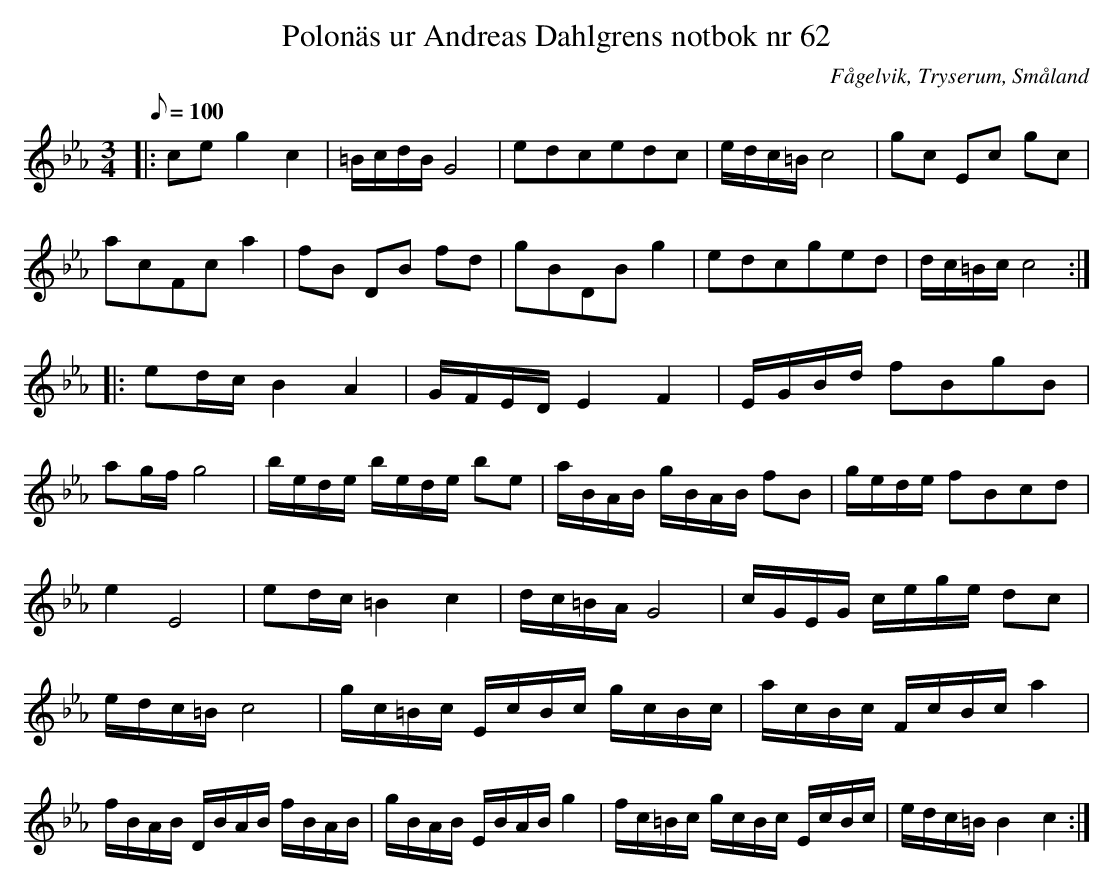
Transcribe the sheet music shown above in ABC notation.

X:1
T:Polonäs ur Andreas Dahlgrens notbok nr 62
O:Fågelvik, Tryserum, Småland
M:3/4
Q:100
L:1/8
Se även  Donat (MA5 40) http://www.folkwiki.se/Musik/738
K:Cm
|:ce g2 c2|=B/c/d/B/ G4|edcedc|e/d/c/=B/ c4|gc Ec gc|
acFc a2|fB DB fd|gBDB g2|edcged|d/c/=B/c/ c4:|
|:ed/c/ B2A2|G/F/E/D/ E2F2|E/G/B/d/ fBgB|
ag/f/ g4|b/e/d/e/ b/e/d/e/ be|a/B/A/B/ g/B/A/B/ fB|g/e/d/e/ fBcd|
e2 E4|ed/c/ =B2c2|d/c/=B/A/ G4|c/G/E/G/ c/e/g/e/ dc|
e/d/c/=B/ c4|g/c/=B/c/ E/c/B/c/ g/c/B/c/|a/c/B/c/ F/c/B/c/ a2|
f/B/A/B/ D/B/A/B/ f/B/A/B/ |g/B/A/B/ E/B/A/B/ g2|f/c/=B/c/ g/c/B/c/ E/c/B/c/|e/d/c/=B/ B2c2:|
